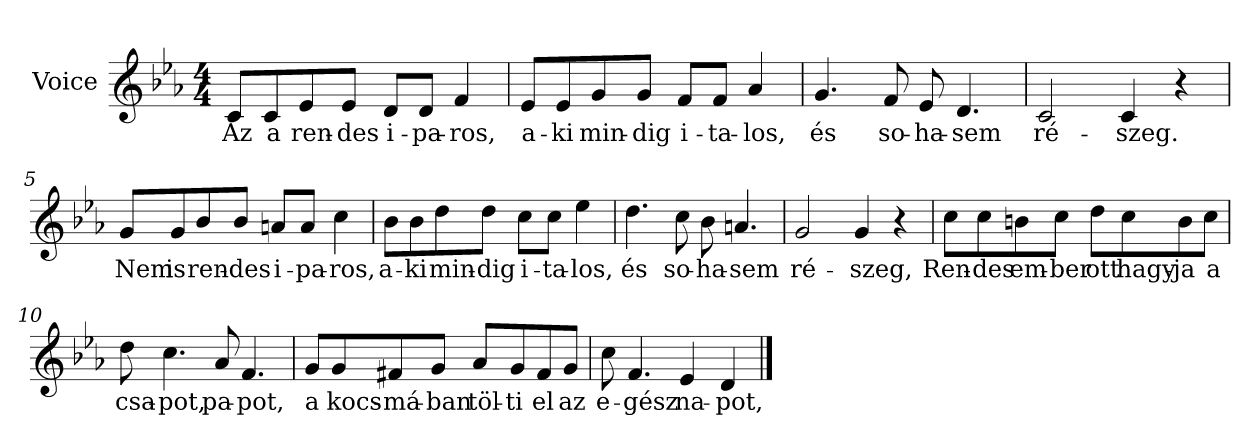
**kern	**text
*part1	*part1
*staff1	*staff1
*I"Voice	*
*clefG2	*
*k[b-e-a-]	*
*E-:	*
*M4/4	*
=1	=1
8c/L	Az
8c/	a
8e-/	ren-
8e-/J	-des
8d/L	i-
8d/J	-pa-
4f/	-ros,
=2	=2
8e-/L	a-
8e-/	-ki
8g/	min-
8g/J	-dig
8f/L	i-
8f/J	-ta-
4a-/	-los,
=3	=3
4.g/	és
8f/	so-
8e-/	-ha-
4.d/	-sem
=4	=4
2c/	ré-
4c/	-szeg.
4r	.
!!LO:LB:g=z
=5	=5
8g/L	Nem
8g/	is
8b-/	ren-
8b-/J	-des
8an/L	i-
8a/J	-pa-
4cc\	-ros,
=6	=6
8b-\L	a-
8b-\	-ki
8dd\	min-
8dd\J	-dig
8cc\L	i-
8cc\J	-ta-
4ee-\	-los,
=7	=7
4.dd\	és
8cc\	so-
8b-\	-ha-
4.an/	-sem
=8	=8
2g/	ré-
4g/	-szeg,
4r	.
!!LO:LB:g=z
=9	=9
8cc\L	Ren-
8cc\	-des
8bn\	em-
8cc\J	ber
8dd\L	ott
8cc\	hagy-
8b\	-ja
8cc\J	a
=10	=10
8dd\	csa-
4.cc\	-pot,
8a-/	pa-
4.f/	-pot,
=11	=11
8g/L	a
8g/	kocs-
8f#X/	-má-
8g/J	-ban
8a-/L	töl-
8g/	-ti
8f#/	el
8g/J	az
!!LO:LB:g=z
=12	=12
8cc\	e-
4.f/	-gész
4e-/	na-
4d/	-pot,-
==	==
*-	*-
